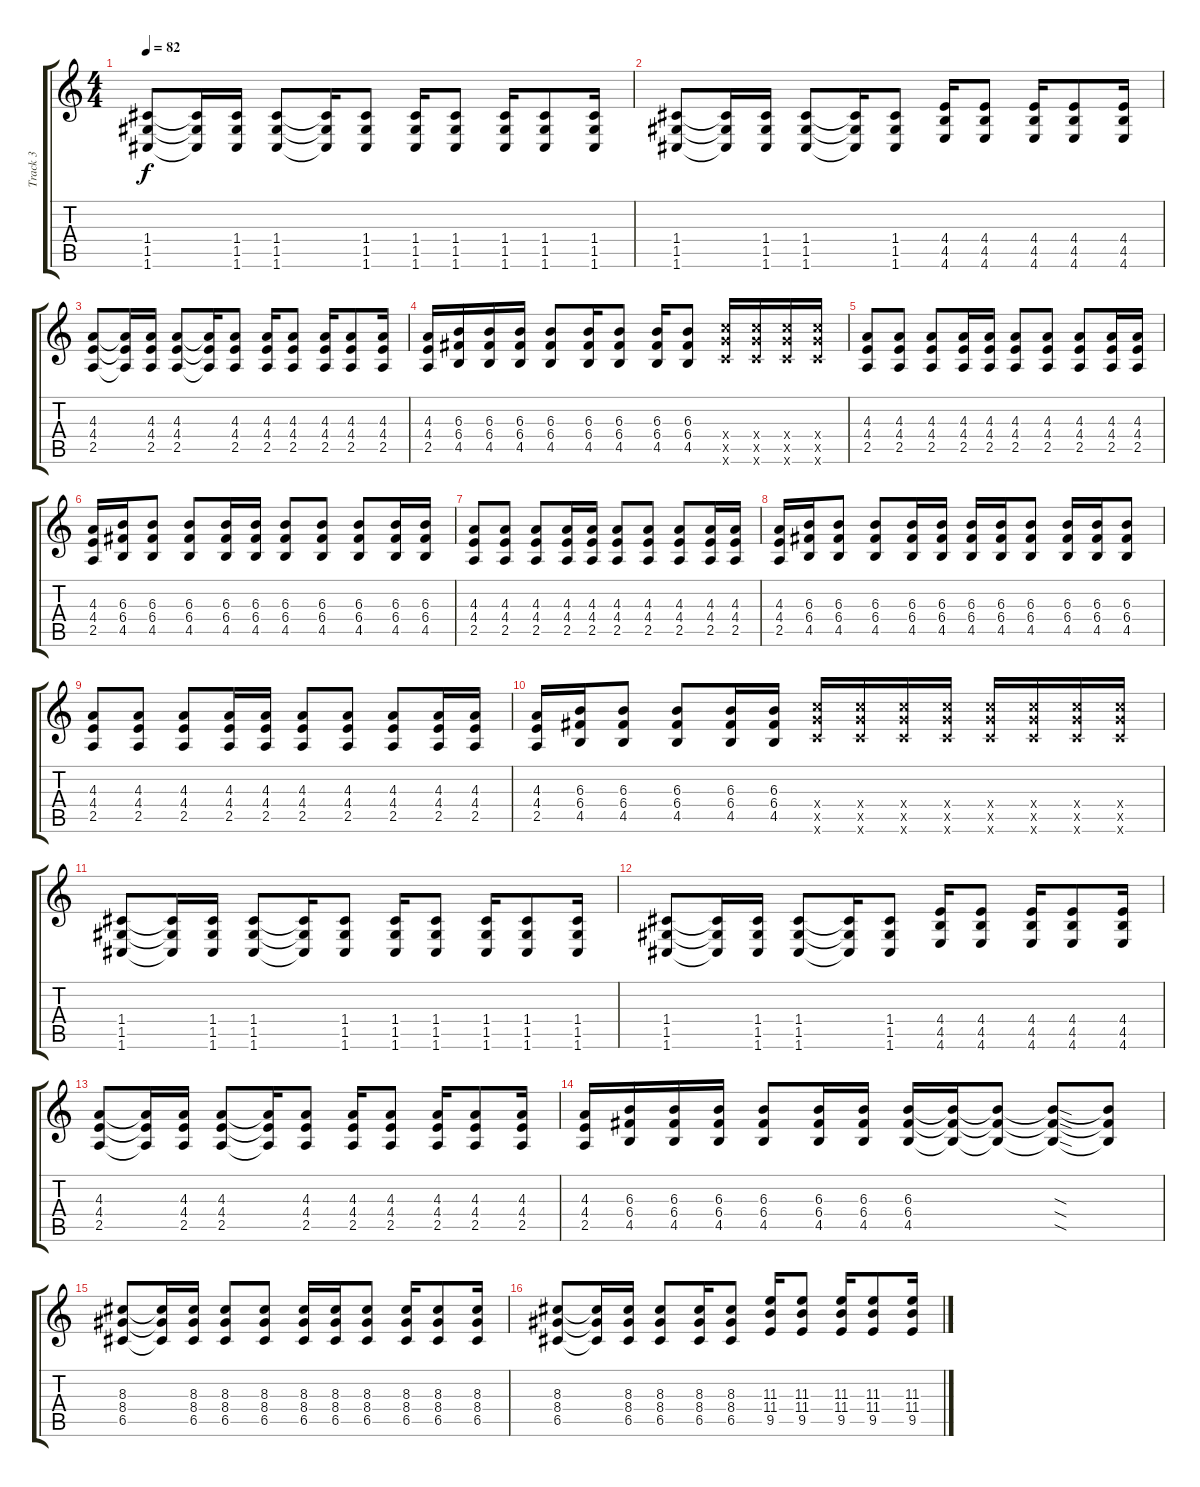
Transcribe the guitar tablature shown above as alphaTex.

\track ("Track 3" "Track 3") {instrument distortionguitar}
\staff {score tabs}
\tuning (D4 A3 F3 C3 G2 C2) {hide}
\ts (4 4)
\tempo 82
\clef g2
\ks c
(1.4 1.5 1.6).8{dy f} (1.4{t} 1.5{t} 1.6{t}).16 (1.4 1.5 1.6).16 (1.4 1.5 1.6).8 (1.4{t} 1.5{t} 1.6{t}).16 (1.4 1.5 1.6).8 (1.4 1.5 1.6).16 (1.4 1.5 1.6).8 (1.4 1.5 1.6).16 (1.4 1.5 1.6).8 (1.4 1.5 1.6).16 |
(1.4 1.5 1.6).8 (1.4{t} 1.5{t} 1.6{t}).16 (1.4 1.5 1.6).16 (1.4 1.5 1.6).8 (1.4{t} 1.5{t} 1.6{t}).16 (1.4 1.5 1.6).8 (4.4 4.5 4.6).16 (4.4 4.5 4.6).8 (4.4 4.5 4.6).16 (4.4 4.5 4.6).8 (4.4 4.5 4.6).16 |
(4.3 4.4 2.5).8 (4.3{t} 4.4{t} 2.5{t}).16 (4.3 4.4 2.5).16 (4.3 4.4 2.5).8 (4.3{t} 4.4{t} 2.5{t}).16 (4.3 4.4 2.5).8 (4.3 4.4 2.5).16 (4.3 4.4 2.5).8 (4.3 4.4 2.5).16 (4.3 4.4 2.5).8 (4.3 4.4 2.5).16 |
(4.3 4.4 2.5).16 (6.3 6.4 4.5).16 (6.3 6.4 4.5).16 (6.3 6.4 4.5).16 (6.3 6.4 4.5).8 (6.3 6.4 4.5).16 (6.3 6.4 4.5).8 (6.3 6.4 4.5).16 (6.3 6.4 4.5).8 (12.4{x} 12.5{x} 12.6{x}).16 (12.4{x} 12.5{x} 12.6{x}).16 (12.4{x} 12.5{x} 12.6{x}).16 (12.4{x} 12.5{x} 12.6{x}).16 |
(4.3 4.4 2.5).8 (4.3 4.4 2.5).8 (4.3 4.4 2.5).8 (4.3 4.4 2.5).16 (4.3 4.4 2.5).16 (4.3 4.4 2.5).8 (4.3 4.4 2.5).8 (4.3 4.4 2.5).8 (4.3 4.4 2.5).16 (4.3 4.4 2.5).16 |
(4.3 4.4 2.5).16 (6.3 6.4 4.5).16 (6.3 6.4 4.5).8 (6.3 6.4 4.5).8 (6.3 6.4 4.5).16 (6.3 6.4 4.5).16 (6.3 6.4 4.5).8 (6.3 6.4 4.5).8 (6.3 6.4 4.5).8 (6.3 6.4 4.5).16 (6.3 6.4 4.5).16 |
(4.3 4.4 2.5).8 (4.3 4.4 2.5).8 (4.3 4.4 2.5).8 (4.3 4.4 2.5).16 (4.3 4.4 2.5).16 (4.3 4.4 2.5).8 (4.3 4.4 2.5).8 (4.3 4.4 2.5).8 (4.3 4.4 2.5).16 (4.3 4.4 2.5).16 |
(4.3 4.4 2.5).16 (6.3 6.4 4.5).16 (6.3 6.4 4.5).8 (6.3 6.4 4.5).8 (6.3 6.4 4.5).16 (6.3 6.4 4.5).16 (6.3 6.4 4.5).16 (6.3 6.4 4.5).16 (6.3 6.4 4.5).8 (6.3 6.4 4.5).16 (6.3 6.4 4.5).16 (6.3 6.4 4.5).8 |
(4.3 4.4 2.5).8 (4.3 4.4 2.5).8 (4.3 4.4 2.5).8 (4.3 4.4 2.5).16 (4.3 4.4 2.5).16 (4.3 4.4 2.5).8 (4.3 4.4 2.5).8 (4.3 4.4 2.5).8 (4.3 4.4 2.5).16 (4.3 4.4 2.5).16 |
(4.3 4.4 2.5).16 (6.3 6.4 4.5).16 (6.3 6.4 4.5).8 (6.3 6.4 4.5).8 (6.3 6.4 4.5).16 (6.3 6.4 4.5).16 (12.4{x} 12.5{x} 12.6{x}).16 (12.4{x} 12.5{x} 12.6{x}).16 (12.4{x} 12.5{x} 12.6{x}).16 (12.4{x} 12.5{x} 12.6{x}).16 (12.4{x} 12.5{x} 12.6{x}).16 (12.4{x} 12.5{x} 12.6{x}).16 (12.4{x} 12.5{x} 12.6{x}).16 (12.4{x} 12.5{x} 12.6{x}).16 |
(1.4 1.5 1.6).8 (1.4{t} 1.5{t} 1.6{t}).16 (1.4 1.5 1.6).16 (1.4 1.5 1.6).8 (1.4{t} 1.5{t} 1.6{t}).16 (1.4 1.5 1.6).8 (1.4 1.5 1.6).16 (1.4 1.5 1.6).8 (1.4 1.5 1.6).16 (1.4 1.5 1.6).8 (1.4 1.5 1.6).16 |
(1.4 1.5 1.6).8 (1.4{t} 1.5{t} 1.6{t}).16 (1.4 1.5 1.6).16 (1.4 1.5 1.6).8 (1.4{t} 1.5{t} 1.6{t}).16 (1.4 1.5 1.6).8 (4.4 4.5 4.6).16 (4.4 4.5 4.6).8 (4.4 4.5 4.6).16 (4.4 4.5 4.6).8 (4.4 4.5 4.6).16 |
(4.3 4.4 2.5).8 (4.3{t} 4.4{t} 2.5{t}).16 (4.3 4.4 2.5).16 (4.3 4.4 2.5).8 (4.3{t} 4.4{t} 2.5{t}).16 (4.3 4.4 2.5).8 (4.3 4.4 2.5).16 (4.3 4.4 2.5).8 (4.3 4.4 2.5).16 (4.3 4.4 2.5).8 (4.3 4.4 2.5).16 |
(4.3 4.4 2.5).16 (6.3 6.4 4.5).16 (6.3 6.4 4.5).16 (6.3 6.4 4.5).16 (6.3 6.4 4.5).8 (6.3 6.4 4.5).16 (6.3 6.4 4.5).16 (6.3 6.4 4.5).16 (6.3{t} 6.4{t} 4.5{t}).16 (6.3{t} 6.4{t} 4.5{t}).8 (6.3{sod t} 6.4{sod t} 4.5{sod t}).8 (6.3{t} 6.4{t} 4.5{t}).8 |
(8.3 8.4 6.5).8{volume 7 instrument overdrivenguitar} (8.3{t} 8.4{t} 6.5{t}).16 (8.3 8.4 6.5).16 (8.3 8.4 6.5).8 (8.3 8.4 6.5).8 (8.3 8.4 6.5).16 (8.3 8.4 6.5).16 (8.3 8.4 6.5).8 (8.3 8.4 6.5).16 (8.3 8.4 6.5).8 (8.3 8.4 6.5).16 |
(8.3 8.4 6.5).8 (8.3{t} 8.4{t} 6.5{t}).16 (8.3 8.4 6.5).16 (8.3 8.4 6.5).8 (8.3 8.4 6.5).16 (8.3 8.4 6.5).8 (11.3 11.4 9.5).16 (11.3 11.4 9.5).8 (11.3 11.4 9.5).16 (11.3 11.4 9.5).8 (11.3 11.4 9.5).16
